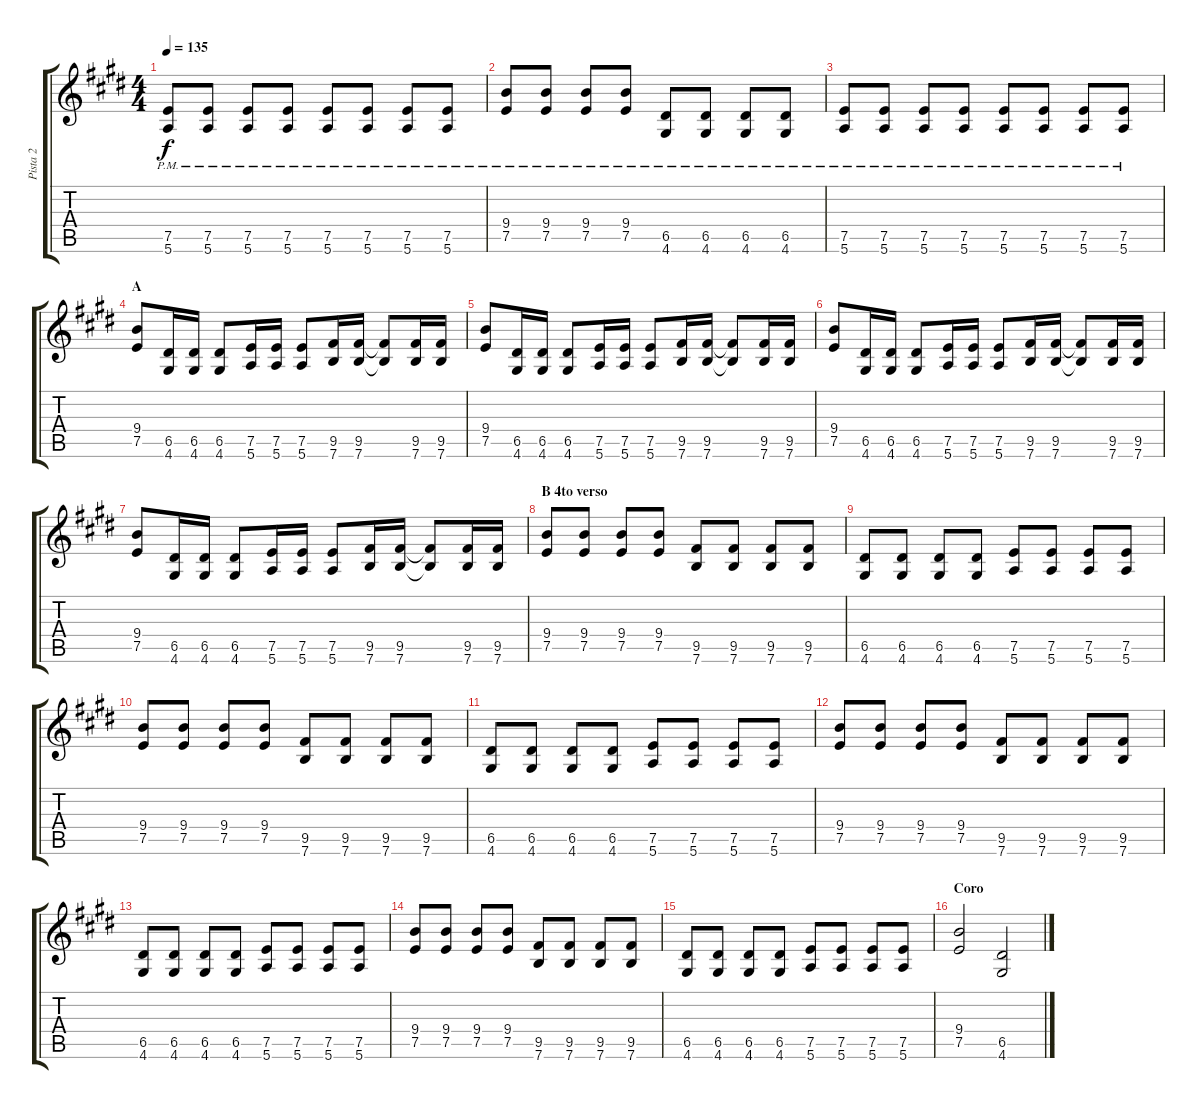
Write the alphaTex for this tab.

\track ("Pista 2" "Pista 2") {instrument distortionguitar}
\staff {score tabs}
\tuning (E4 B3 G3 D3 A2 E2) {hide}
\ts (4 4)
\tempo 135
\clef g2
\ks e
(7.5{pm} 5.6{pm}).8{dy f} (7.5{pm} 5.6{pm}).8 (7.5{pm} 5.6{pm}).8 (7.5{pm} 5.6{pm}).8 (7.5{pm} 5.6{pm}).8 (7.5{pm} 5.6{pm}).8 (7.5{pm} 5.6{pm}).8 (7.5{pm} 5.6{pm}).8 |
(9.4{pm} 7.5{pm}).8 (9.4{pm} 7.5{pm}).8 (9.4{pm} 7.5{pm}).8 (9.4{pm} 7.5{pm}).8 (6.5{pm} 4.6{pm}).8 (6.5{pm} 4.6{pm}).8 (6.5{pm} 4.6{pm}).8 (6.5{pm} 4.6{pm}).8 |
(7.5{pm} 5.6{pm}).8 (7.5{pm} 5.6{pm}).8 (7.5{pm} 5.6{pm}).8 (7.5{pm} 5.6{pm}).8 (7.5{pm} 5.6{pm}).8 (7.5{pm} 5.6{pm}).8 (7.5{pm} 5.6{pm}).8 (7.5{pm} 5.6{pm}).8 |
\section ("" "A")
(9.4 7.5).8 (6.5 4.6).16 (6.5 4.6).16 (6.5 4.6).8 (7.5 5.6).16 (7.5 5.6).16 (7.5 5.6).8 (9.5 7.6).16 (9.5 7.6).16 (9.5{t} 7.6{t}).8 (9.5 7.6).16 (9.5 7.6).16 |
(9.4 7.5).8 (6.5 4.6).16 (6.5 4.6).16 (6.5 4.6).8 (7.5 5.6).16 (7.5 5.6).16 (7.5 5.6).8 (9.5 7.6).16 (9.5 7.6).16 (9.5{t} 7.6{t}).8 (9.5 7.6).16 (9.5 7.6).16 |
(9.4 7.5).8 (6.5 4.6).16 (6.5 4.6).16 (6.5 4.6).8 (7.5 5.6).16 (7.5 5.6).16 (7.5 5.6).8 (9.5 7.6).16 (9.5 7.6).16 (9.5{t} 7.6{t}).8 (9.5 7.6).16 (9.5 7.6).16 |
(9.4 7.5).8 (6.5 4.6).16 (6.5 4.6).16 (6.5 4.6).8 (7.5 5.6).16 (7.5 5.6).16 (7.5 5.6).8 (9.5 7.6).16 (9.5 7.6).16 (9.5{t} 7.6{t}).8 (9.5 7.6).16 (9.5 7.6).16 |
\section ("" "B 4to verso")
(9.4 7.5).8 (9.4 7.5).8 (9.4 7.5).8 (9.4 7.5).8 (9.5 7.6).8 (9.5 7.6).8 (9.5 7.6).8 (9.5 7.6).8 |
(6.5 4.6).8 (6.5 4.6).8 (6.5 4.6).8 (6.5 4.6).8 (7.5 5.6).8 (7.5 5.6).8 (7.5 5.6).8 (7.5 5.6).8 |
(9.4 7.5).8 (9.4 7.5).8 (9.4 7.5).8 (9.4 7.5).8 (9.5 7.6).8 (9.5 7.6).8 (9.5 7.6).8 (9.5 7.6).8 |
(6.5 4.6).8 (6.5 4.6).8 (6.5 4.6).8 (6.5 4.6).8 (7.5 5.6).8 (7.5 5.6).8 (7.5 5.6).8 (7.5 5.6).8 |
(9.4 7.5).8 (9.4 7.5).8 (9.4 7.5).8 (9.4 7.5).8 (9.5 7.6).8 (9.5 7.6).8 (9.5 7.6).8 (9.5 7.6).8 |
(6.5 4.6).8 (6.5 4.6).8 (6.5 4.6).8 (6.5 4.6).8 (7.5 5.6).8 (7.5 5.6).8 (7.5 5.6).8 (7.5 5.6).8 |
(9.4 7.5).8 (9.4 7.5).8 (9.4 7.5).8 (9.4 7.5).8 (9.5 7.6).8 (9.5 7.6).8 (9.5 7.6).8 (9.5 7.6).8 |
(6.5 4.6).8 (6.5 4.6).8 (6.5 4.6).8 (6.5 4.6).8 (7.5 5.6).8 (7.5 5.6).8 (7.5 5.6).8 (7.5 5.6).8 |
\section ("" "Coro")
(9.4 7.5).2 (6.5 4.6).2
